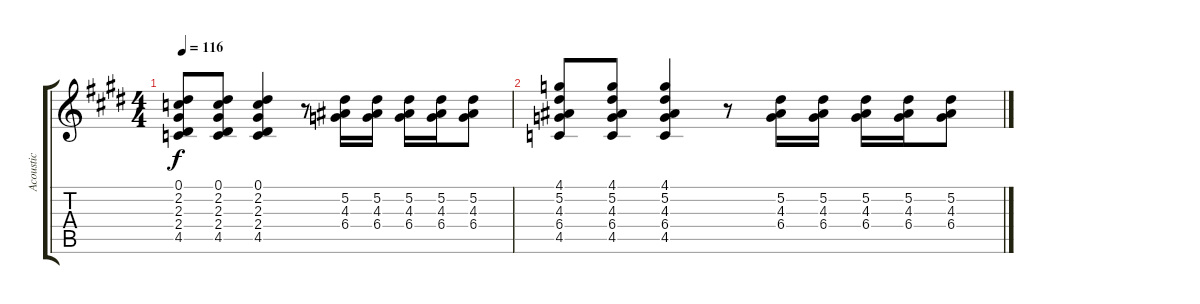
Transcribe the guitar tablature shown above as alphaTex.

\track ("Acoustic" "Acoustic") {instrument acousticguitarsteel}
\staff {score tabs}
\tuning (Eb4 Bb3 Gb3 Db3 Ab2 Eb2) {hide}
\ts (4 4)
\tempo 116
\clef g2
\ks c#minor
(0.1 2.2 2.3 2.4 4.5).8{dy f} (0.1 2.2 2.3 2.4 4.5).8 (0.1 2.2 2.3 2.4 4.5).4 r.8 (5.2 4.3 6.4).16 (5.2 4.3 6.4).16 (5.2 4.3 6.4).16 (5.2 4.3 6.4).16 (5.2 4.3 6.4).8 |
(4.1 5.2 4.3 6.4 4.5).8 (4.1 5.2 4.3 6.4 4.5).8 (4.1 5.2 4.3 6.4 4.5).4 r.8 (5.2 4.3 6.4).16 (5.2 4.3 6.4).16 (5.2 4.3 6.4).16 (5.2 4.3 6.4).16 (5.2 4.3 6.4).8
